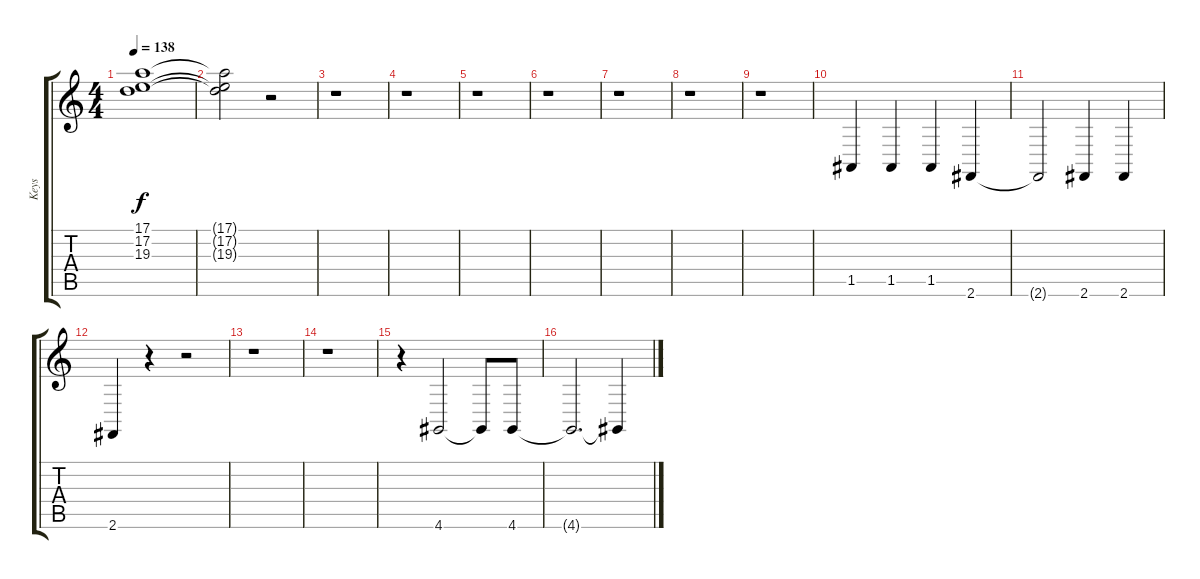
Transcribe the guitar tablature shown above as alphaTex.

\track ("Keys" "Keys") {instrument pad4choir}
\staff {score tabs}
\tuning (E4 B3 G3 D3 A2 E2) {hide}
\ts (4 4)
\tempo 138
\clef g2
\ks c
(17.1{t} 17.2{t} 19.3{t}).1{dy f} |
(17.1{t} 17.2{t} 19.3{t}).2 r.2 |
r.1 |
r.1 |
r.1 |
r.1 |
r.1 |
r.1 |
r.1 |
1.5.4{balance 5 instrument brightacousticpiano} 1.5.4 1.5.4 2.6.4 |
2.6{t}.2 2.6.4 2.6.4 |
2.6.4 r.4 r.2 |
r.1 |
r.1 |
r.4 4.6.2 4.6{t}.8 4.6.8 |
4.6{t}.2{d} 4.6{t}.4
